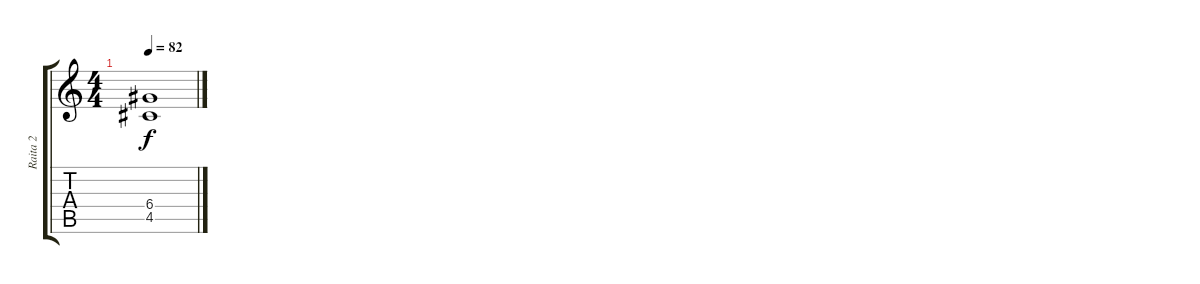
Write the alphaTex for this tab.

\track ("Raita 2" "Raita 2") {instrument distortionguitar}
\staff {score tabs}
\tuning (E4 B3 G3 D3 A2 E2) {hide}
\ts (4 4)
\tempo 82
\clef g2
\ks c
(6.4 4.5).1{dy f}
